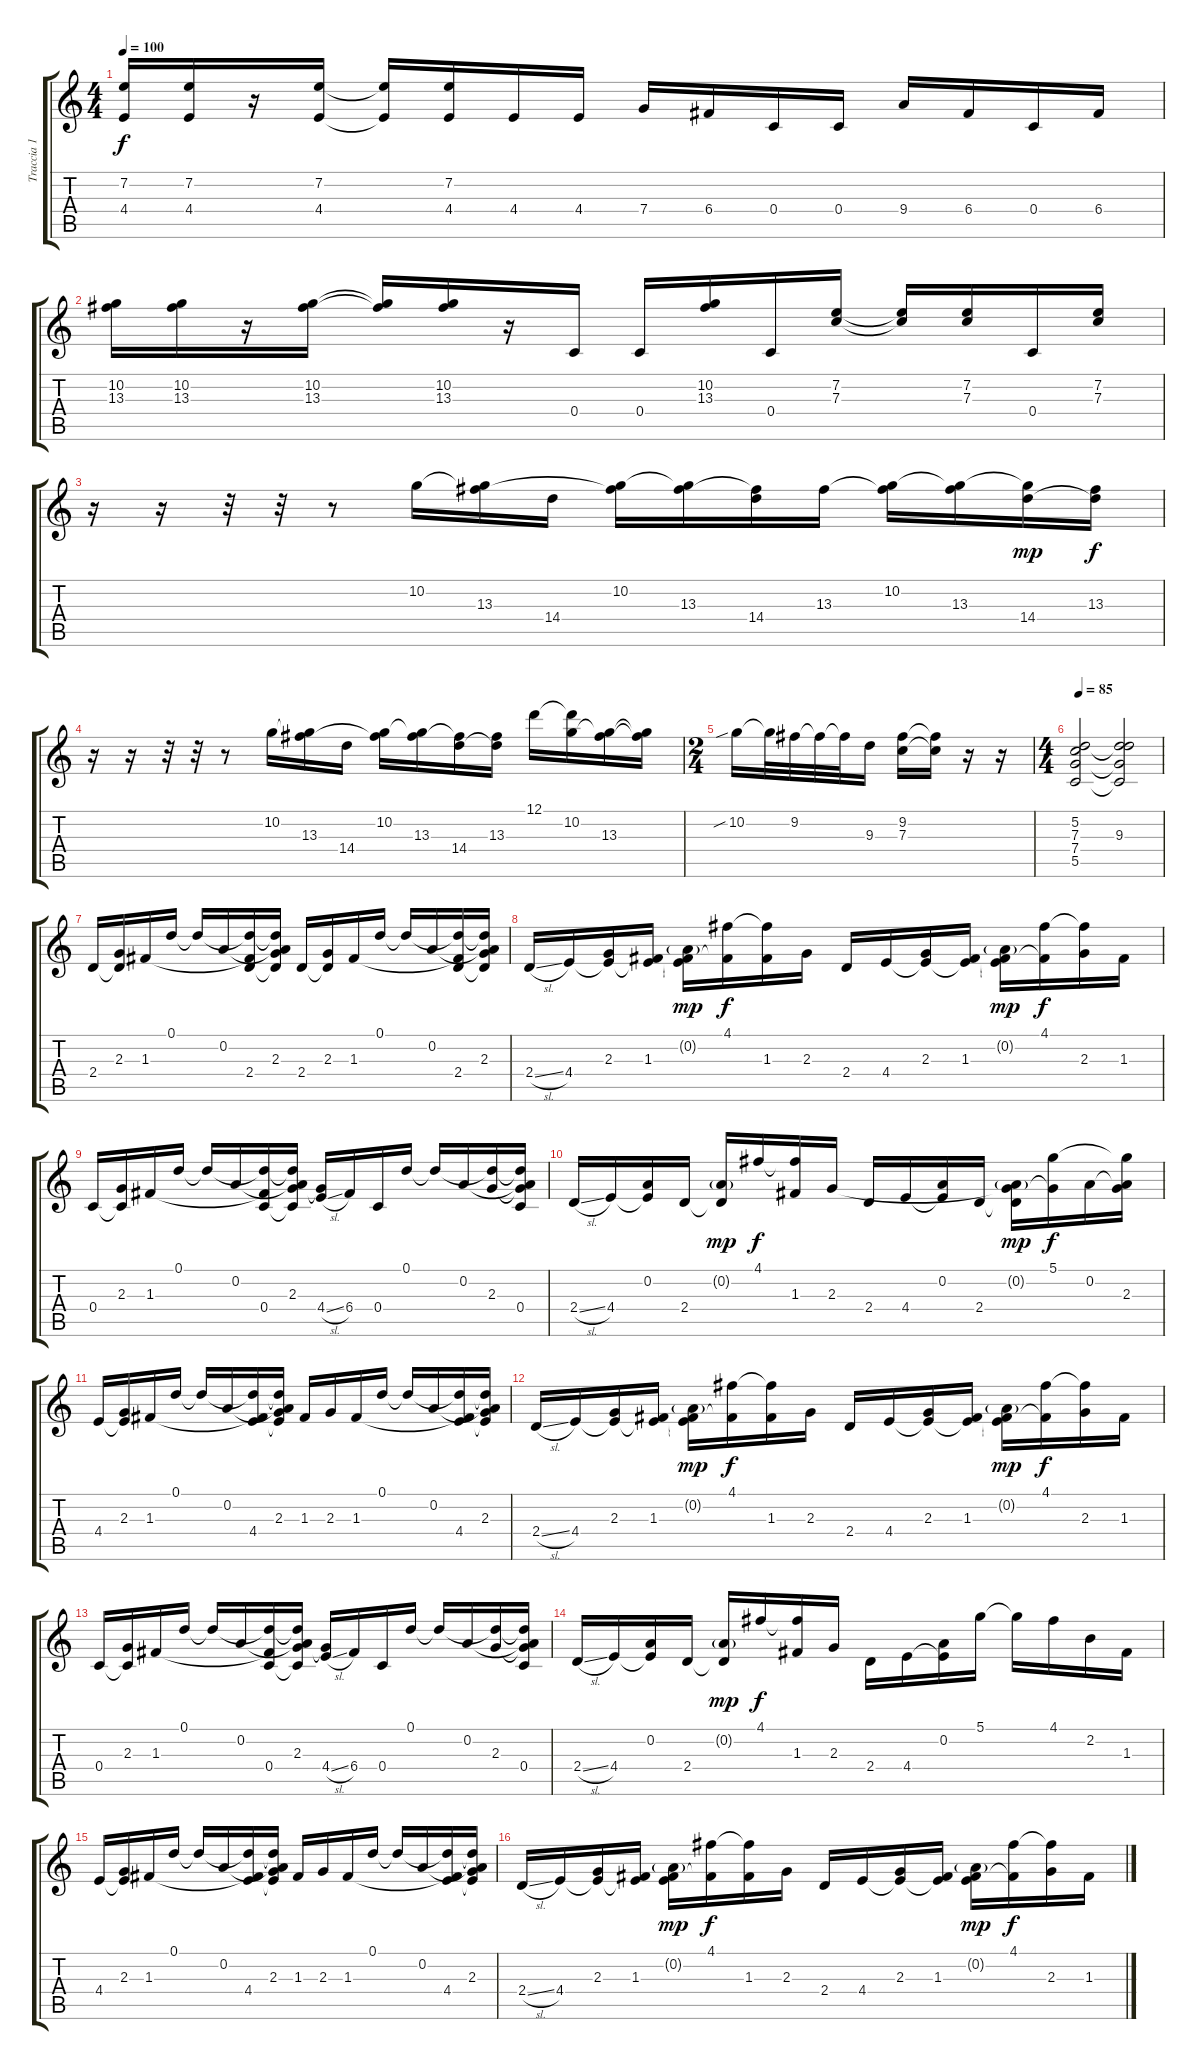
\track ("Traccia 1" "Traccia 1") {instrument overdrivenguitar}
\staff {score tabs}
\tuning (D4 A3 F3 C3 G2 C2) {hide}
\ts (4 4)
\tempo 100
\clef g2
\ks c
(7.2 4.4).16{dy f} (7.2 4.4).16 r.16 (7.2 4.4).16 (7.2{t} 4.4{t}).16 (7.2 4.4).16 4.4.16 4.4.16 7.4.16 6.4.16 0.4.16 0.4.16 9.4.16 6.4.16 0.4.16 6.4.16 |
(10.2 13.3).16 (10.2 13.3).16 r.16 (10.2 13.3).16 (10.2{t} 13.3{t}).16 (10.2 13.3).16 r.16 0.4.16 0.4.16 (10.2 13.3).16 0.4.16 (7.2 7.3).16 (7.2{t} 7.3{t}).16 (7.2 7.3).16 0.4.16 (7.2 7.3).16 |
r.16 r.16 r.32 r.32 r.8 10.2.16 (10.2{t} 13.3).16 14.4.16 (10.2 13.3{t}).16 (10.2{t} 13.3).16 (13.3{t} 14.4).16 13.3.16 (10.2 13.3{t}).16 (10.2{t} 13.3).16 (10.2{t} 14.4).16{dy mp} (13.3 14.4{t}).16{dy f} |
r.16 r.16 r.32 r.32 r.8 10.2.16 (10.2{t} 13.3).16 14.4.16 (10.2 13.3{t}).16 (10.2{t} 13.3).16 (13.3{t} 14.4).16 (13.3 14.4{t}).16 12.1.16 (12.1{t} 10.2).16 (10.2{t} 13.3).16 (10.2{t} 13.3{t}).16 |
\ts (2 4)
10.2{sib}.16 10.2{t}.32 9.2.32 9.2{t}.32 9.2{t}.32 9.3.16 (9.2 7.3).16 (9.2{t} 7.3{t}).16 r.16 r.16 |
\ts (4 4)
\tempo 85
(5.2 7.3 7.4 5.5).2 (5.2{t} 9.3 7.4{t} 5.5{t}).2 |
2.4.16{instrument acousticguitarnylon} (2.3 2.4{t}).16 1.3.16 0.1.16 0.1{t}.16 0.2.16 (0.1{t} 1.3{t} 2.4).16 (0.1{t} 0.2{t} 2.3 2.4{t}).16 2.4.16{instrument acousticguitarnylon} (2.3 2.4{t}).16 1.3.16 0.1.16 0.1{t}.16 0.2.16 (0.1{t} 1.3{t} 2.4).16 (0.1{t} 0.2{t} 2.3 2.4{t}).16 |
2.4{sl}.16 4.4.16 (2.3 4.4{t}).16 (1.3 4.4{t}).16 (0.2{g} 1.3{t} 4.4{t}).16{dy mp} (4.1 1.3{t}).16{dy f} (4.1{t} 1.3).16 2.3.16 2.4.16 4.4.16 (2.3 4.4{t}).16 (1.3 4.4{t}).16 (0.2{g} 1.3{t} 4.4{t}).16{dy mp} (4.1 1.3{t}).16{dy f} (4.1{t} 2.3).16 1.3.16 |
0.4.16{instrument acousticguitarnylon} (2.3 0.4{t}).16 1.3.16 0.1.16 0.1{t}.16 0.2.16 (0.1{t} 1.3{t} 0.4).16 (0.1{t} 0.2{t} 2.3 0.4{t}).16 (2.3{t} 4.4{sl}).16{instrument acousticguitarnylon} 6.4.16 0.4.16 0.1.16 0.1{t}.16 0.2.16 (0.1{t} 2.3).16 (0.1{t} 0.2{t} 2.3{t} 0.4).16 |
2.4{sl}.16 4.4.16 (0.2 4.4{t}).16 2.4.16 (0.2{g} 2.4{t}).16{dy mp} 4.1.16{dy f} (4.1{t} 1.3).16 2.3.16 2.4.16 4.4.16 (0.2 4.4{t}).16 2.4.16 (0.2{g} 2.3{t} 2.4{t}).16{dy mp} (5.1 2.3{t}).16{dy f} 0.2.16 (5.1{t} 0.2{t} 2.3).16 |
4.4.16{instrument acousticguitarnylon} (2.3 4.4{t}).16 1.3.16 0.1.16 0.1{t}.16 0.2.16 (0.1{t} 1.3{t} 4.4).16 (0.1{t} 0.2{t} 2.3 4.4{t}).16 1.3.16{instrument acousticguitarnylon} 2.3.16 1.3.16 0.1.16 0.1{t}.16 0.2.16 (0.1{t} 1.3{t} 4.4).16 (0.1{t} 0.2{t} 2.3 4.4{t}).16 |
2.4{sl}.16 4.4.16 (2.3 4.4{t}).16 (1.3 4.4{t}).16 (0.2{g} 1.3{t} 4.4{t}).16{dy mp} (4.1 1.3{t}).16{dy f} (4.1{t} 1.3).16 2.3.16 2.4.16 4.4.16 (2.3 4.4{t}).16 (1.3 4.4{t}).16 (0.2{g} 1.3{t} 4.4{t}).16{dy mp} (4.1 1.3{t}).16{dy f} (4.1{t} 2.3).16 1.3.16 |
0.4.16{instrument acousticguitarnylon} (2.3 0.4{t}).16 1.3.16 0.1.16 0.1{t}.16 0.2.16 (0.1{t} 1.3{t} 0.4).16 (0.1{t} 0.2{t} 2.3 0.4{t}).16 (2.3{t} 4.4{sl}).16{instrument acousticguitarnylon} 6.4.16 0.4.16 0.1.16 0.1{t}.16 0.2.16 (0.1{t} 2.3).16 (0.1{t} 0.2{t} 2.3{t} 0.4).16 |
2.4{sl}.16 4.4.16 (0.2 4.4{t}).16 2.4.16 (0.2{g} 2.4{t}).16{dy mp} 4.1.16{dy f} (4.1{t} 1.3).16 2.3.16 2.4.16 4.4.16 (0.2 4.4{t}).16 5.1.16 5.1{t}.16 4.1.16 2.2.16 1.3.16 |
4.4.16{instrument acousticguitarnylon} (2.3 4.4{t}).16 1.3.16 0.1.16 0.1{t}.16 0.2.16 (0.1{t} 1.3{t} 4.4).16 (0.1{t} 0.2{t} 2.3 4.4{t}).16 1.3.16{instrument acousticguitarnylon} 2.3.16 1.3.16 0.1.16 0.1{t}.16 0.2.16 (0.1{t} 1.3{t} 4.4).16 (0.1{t} 0.2{t} 2.3 4.4{t}).16 |
2.4{sl}.16 4.4.16 (2.3 4.4{t}).16 (1.3 4.4{t}).16 (0.2{g} 1.3{t} 4.4{t}).16{dy mp} (4.1 1.3{t}).16{dy f} (4.1{t} 1.3).16 2.3.16 2.4.16 4.4.16 (2.3 4.4{t}).16 (1.3 4.4{t}).16 (0.2{g} 1.3{t} 4.4{t}).16{dy mp} (4.1 1.3{t}).16{dy f} (4.1{t} 2.3).16 1.3.16
